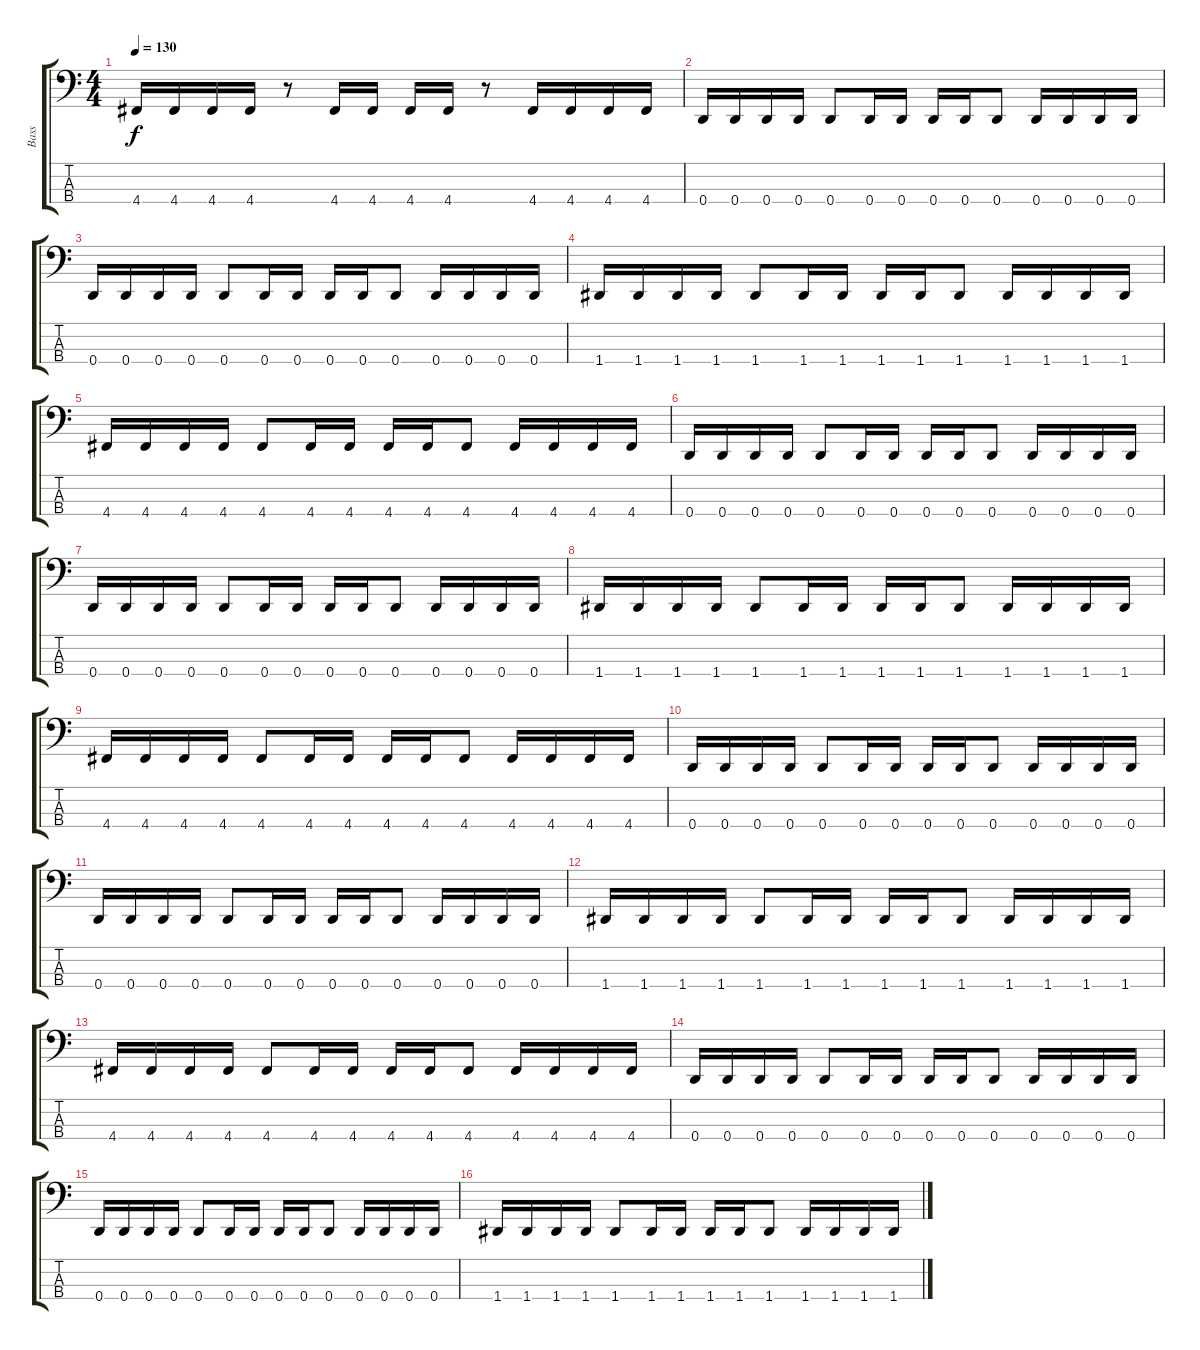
\track ("Bass" "Bass") {instrument electricbassfinger}
\staff {score tabs}
\tuning (F2 C2 G1 D1) {hide}
\ts (4 4)
\tempo 130
\clef f4
\ks c
4.4.16{dy f} 4.4.16 4.4.16 4.4.16 r.8 4.4.16 4.4.16 4.4.16 4.4.16 r.8 4.4.16 4.4.16 4.4.16 4.4.16 |
0.4.16 0.4.16 0.4.16 0.4.16 0.4.8 0.4.16 0.4.16 0.4.16 0.4.16 0.4.8 0.4.16 0.4.16 0.4.16 0.4.16 |
0.4.16 0.4.16 0.4.16 0.4.16 0.4.8 0.4.16 0.4.16 0.4.16 0.4.16 0.4.8 0.4.16 0.4.16 0.4.16 0.4.16 |
1.4.16 1.4.16 1.4.16 1.4.16 1.4.8 1.4.16 1.4.16 1.4.16 1.4.16 1.4.8 1.4.16 1.4.16 1.4.16 1.4.16 |
4.4.16 4.4.16 4.4.16 4.4.16 4.4.8 4.4.16 4.4.16 4.4.16 4.4.16 4.4.8 4.4.16 4.4.16 4.4.16 4.4.16 |
0.4.16 0.4.16 0.4.16 0.4.16 0.4.8 0.4.16 0.4.16 0.4.16 0.4.16 0.4.8 0.4.16 0.4.16 0.4.16 0.4.16 |
0.4.16 0.4.16 0.4.16 0.4.16 0.4.8 0.4.16 0.4.16 0.4.16 0.4.16 0.4.8 0.4.16 0.4.16 0.4.16 0.4.16 |
1.4.16 1.4.16 1.4.16 1.4.16 1.4.8 1.4.16 1.4.16 1.4.16 1.4.16 1.4.8 1.4.16 1.4.16 1.4.16 1.4.16 |
4.4.16 4.4.16 4.4.16 4.4.16 4.4.8 4.4.16 4.4.16 4.4.16 4.4.16 4.4.8 4.4.16 4.4.16 4.4.16 4.4.16 |
0.4.16 0.4.16 0.4.16 0.4.16 0.4.8 0.4.16 0.4.16 0.4.16 0.4.16 0.4.8 0.4.16 0.4.16 0.4.16 0.4.16 |
0.4.16 0.4.16 0.4.16 0.4.16 0.4.8 0.4.16 0.4.16 0.4.16 0.4.16 0.4.8 0.4.16 0.4.16 0.4.16 0.4.16 |
1.4.16 1.4.16 1.4.16 1.4.16 1.4.8 1.4.16 1.4.16 1.4.16 1.4.16 1.4.8 1.4.16 1.4.16 1.4.16 1.4.16 |
4.4.16 4.4.16 4.4.16 4.4.16 4.4.8 4.4.16 4.4.16 4.4.16 4.4.16 4.4.8 4.4.16 4.4.16 4.4.16 4.4.16 |
0.4.16 0.4.16 0.4.16 0.4.16 0.4.8 0.4.16 0.4.16 0.4.16 0.4.16 0.4.8 0.4.16 0.4.16 0.4.16 0.4.16 |
0.4.16 0.4.16 0.4.16 0.4.16 0.4.8 0.4.16 0.4.16 0.4.16 0.4.16 0.4.8 0.4.16 0.4.16 0.4.16 0.4.16 |
1.4.16 1.4.16 1.4.16 1.4.16 1.4.8 1.4.16 1.4.16 1.4.16 1.4.16 1.4.8 1.4.16 1.4.16 1.4.16 1.4.16
